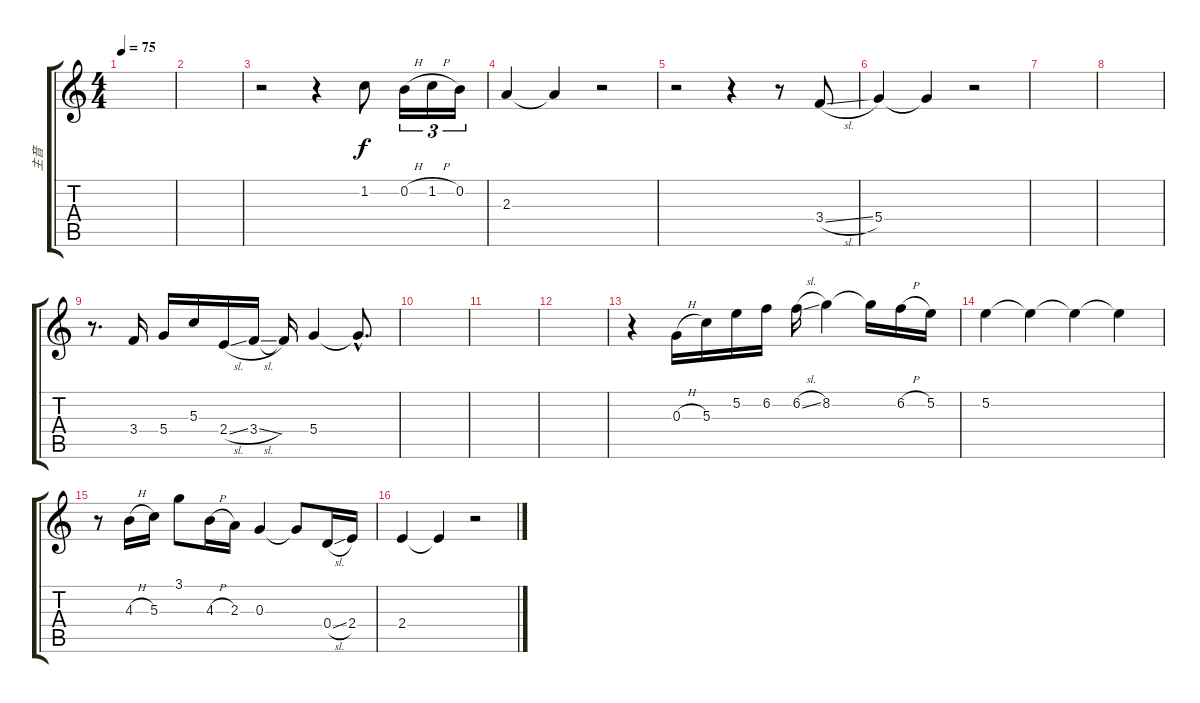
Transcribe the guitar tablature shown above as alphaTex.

\track ("主音" "主音") {instrument acousticguitarnylon}
\staff {score tabs}
\tuning (E4 B3 G3 D3 A2 E2) {hide}
\ts (4 4)
\tempo 75
\clef g2
\ks c
|
|
r.2 r.4 1.2.8 0.2{h}.16{tu (3 2)} 1.2{h}.16{tu (3 2)} 0.2.16{tu (3 2)} |
2.3.4 2.3{t}.4 r.2 |
r.2 r.4 r.8 3.4{sl}.8 |
5.4.4 5.4{t}.4 r.2 |
|
|
r.8{d} 3.4.16 5.4.16 5.3.16 2.4{sl}.16 3.4{sl}.16 3.4{t}.16 5.4.4 5.4{hac t}.8{d} |
|
|
|
r.4 0.3{h}.16 5.3.16 5.2.16 6.2.16 6.2{sl}.16 8.2.4 8.2{t}.16 6.2{h}.16 5.2.16 |
5.2.4 5.2{t}.4 5.2{t}.4 5.2{t}.4 |
r.8 4.3{h}.16 5.3.16 3.1.8 4.3{h}.16 2.3.16 0.3.4 0.3{t}.8 0.4{sl}.16 2.4.16 |
2.4.4 2.4{t}.4 r.2
